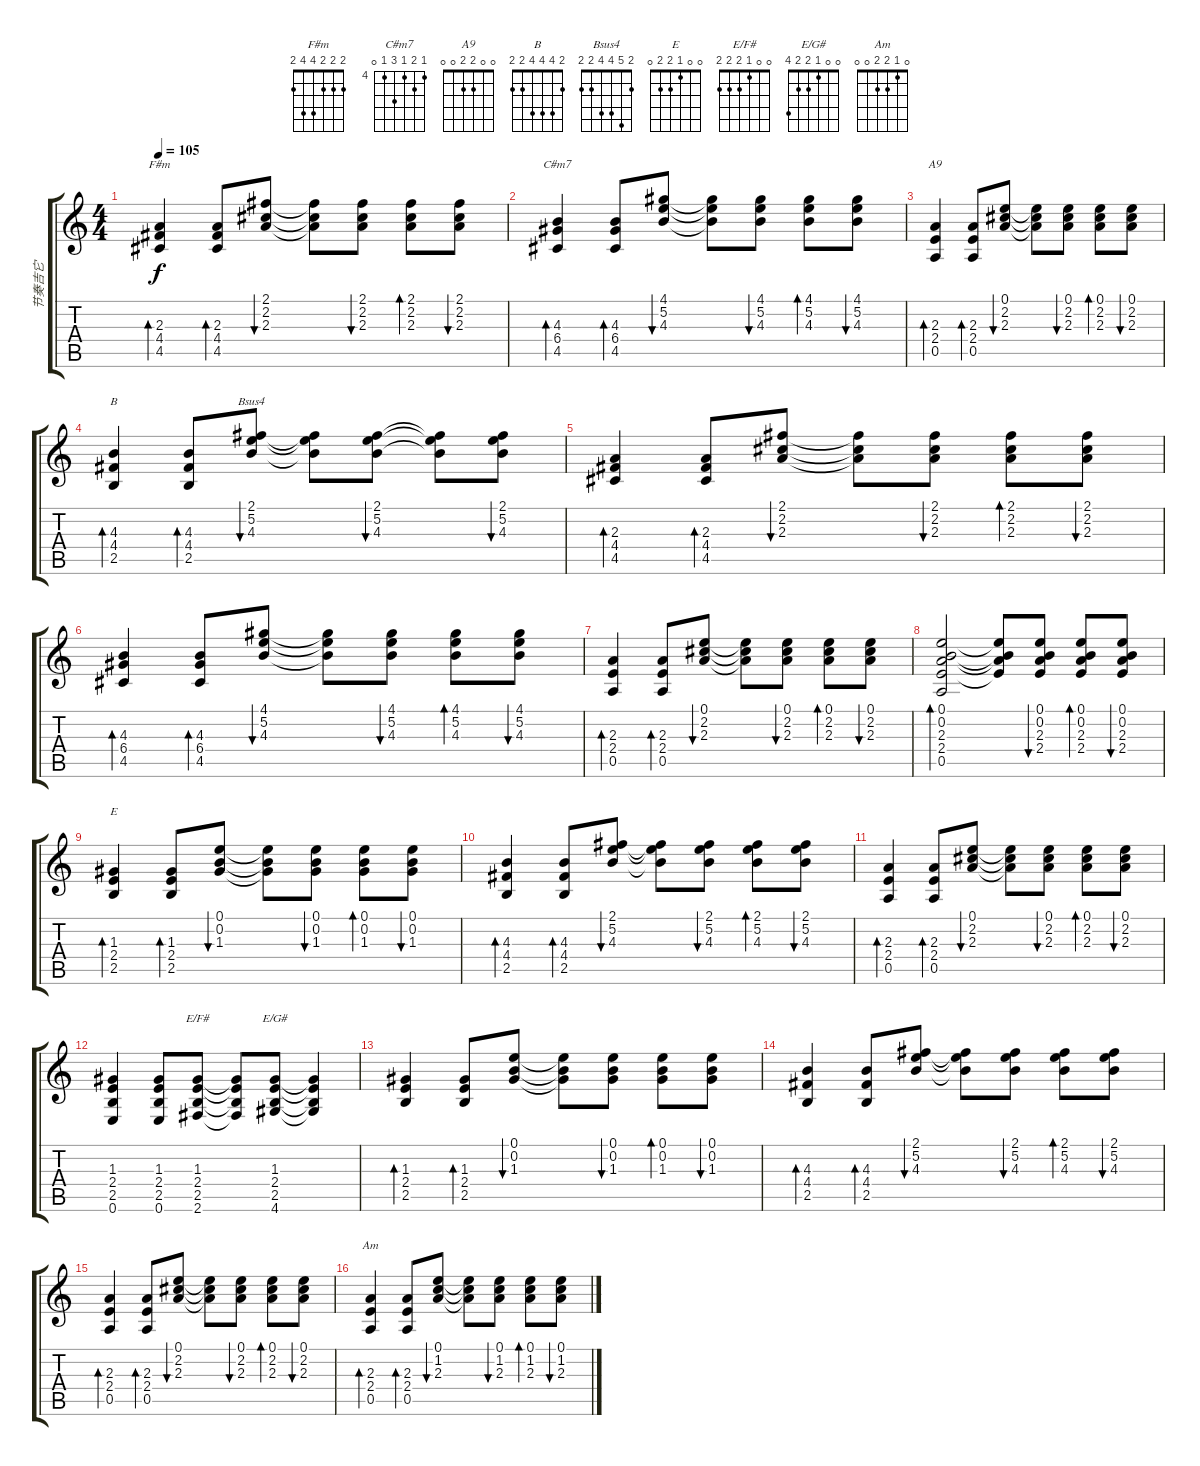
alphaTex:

\track ("节奏吉它" "节奏吉它") {instrument acousticguitarnylon}
\staff {score tabs}
\tuning (E4 B3 G3 D3 A2 E2) {hide}
\chord ("F#m" 2 2 2 4 4 2)
\chord ("C#m7" 4 5 4 6 4 0) {firstfret 4}
\chord ("A9" 0 0 2 2 0 0)
\chord ("B" 2 4 4 4 2 2)
\chord ("Bsus4" 2 5 4 4 2 2)
\chord ("E" 0 0 1 2 2 0)
\chord ("E/F#" 0 0 1 2 2 2)
\chord ("E/G#" 0 0 1 2 2 4)
\chord ("Am" 0 1 2 2 0 0)
\ts (4 4)
\tempo 105
\clef g2
\ks c
(2.3 4.4 4.5).4{bd 30 ch "F#m" dy f} (2.3 4.4 4.5).8{bd 30} (2.1 2.2 2.3).8{bu 30} (2.1{t} 2.2{t} 2.3{t}).8 (2.1 2.2 2.3).8{bu 30} (2.1 2.2 2.3).8{bd 30} (2.1 2.2 2.3).8{bu 30} |
(4.3 6.4 4.5).4{bd 30 ch "C#m7"} (4.3 6.4 4.5).8{bd 30} (4.1 5.2 4.3).8{bu 30} (4.1{t} 5.2{t} 4.3{t}).8 (4.1 5.2 4.3).8{bu 30} (4.1 5.2 4.3).8{bd 30} (4.1 5.2 4.3).8{bu 30} |
(2.3 2.4 0.5).4{bd 30 ch "A9"} (2.3 2.4 0.5).8{bd 30} (0.1 2.2 2.3).8{bu 30} (0.1{t} 2.2{t} 2.3{t}).8 (0.1 2.2 2.3).8{bu 30} (0.1 2.2 2.3).8{bd 30} (0.1 2.2 2.3).8{bu 30} |
(4.3 4.4 2.5).4{bd 30 ch "B"} (4.3 4.4 2.5).8{bd 30} (2.1 5.2 4.3).8{bu 30 ch "Bsus4"} (2.1{t} 5.2{t} 4.3{t}).8 (2.1 5.2 4.3).8{bu 30} (2.1{t} 5.2{t} 4.3{t}).8 (2.1 5.2 4.3).8{bu 30} |
(2.3 4.4 4.5).4{bd 30} (2.3 4.4 4.5).8{bd 30} (2.1 2.2 2.3).8{bu 30} (2.1{t} 2.2{t} 2.3{t}).8 (2.1 2.2 2.3).8{bu 30} (2.1 2.2 2.3).8{bd 30} (2.1 2.2 2.3).8{bu 30} |
(4.3 6.4 4.5).4{bd 30} (4.3 6.4 4.5).8{bd 30} (4.1 5.2 4.3).8{bu 30} (4.1{t} 5.2{t} 4.3{t}).8 (4.1 5.2 4.3).8{bu 30} (4.1 5.2 4.3).8{bd 30} (4.1 5.2 4.3).8{bu 30} |
(2.3 2.4 0.5).4{bd 30} (2.3 2.4 0.5).8{bd 30} (0.1 2.2 2.3).8{bu 30} (0.1{t} 2.2{t} 2.3{t}).8 (0.1 2.2 2.3).8{bu 30} (0.1 2.2 2.3).8{bd 30} (0.1 2.2 2.3).8{bu 30} |
(0.1 0.2 2.3 2.4 0.5).2{bd 480} (0.1{t} 0.2{t} 2.3{t} 2.4{t}).8 (0.1 0.2 2.3 2.4).8{bu 480} (0.1 0.2 2.3 2.4).8{bd 480} (0.1 0.2 2.3 2.4).8{bu 480} |
(1.3 2.4 2.5).4{bd 30 ch "E"} (1.3 2.4 2.5).8{bd 30} (0.1 0.2 1.3).8{bu 30} (0.1{t} 0.2{t} 1.3{t}).8 (0.1 0.2 1.3).8{bu 30} (0.1 0.2 1.3).8{bd 30} (0.1 0.2 1.3).8{bu 30} |
(4.3 4.4 2.5).4{bd 30} (4.3 4.4 2.5).8{bd 30} (2.1 5.2 4.3).8{bu 30} (2.1{t} 5.2{t} 4.3{t}).8 (2.1 5.2 4.3).8{bu 30} (2.1 5.2 4.3).8{bd 30} (2.1 5.2 4.3).8{bu 30} |
(2.3 2.4 0.5).4{bd 30} (2.3 2.4 0.5).8{bd 30} (0.1 2.2 2.3).8{bu 30} (0.1{t} 2.2{t} 2.3{t}).8 (0.1 2.2 2.3).8{bu 30} (0.1 2.2 2.3).8{bd 30} (0.1 2.2 2.3).8{bu 30} |
(1.3 2.4 2.5 0.6).4 (1.3 2.4 2.5 0.6).8 (1.3 2.4 2.5 2.6).8{ch "E/F#"} (1.3{t} 2.4{t} 2.5{t} 2.6{t}).8 (1.3 2.4 2.5 4.6).8{ch "E/G#"} (1.3{t} 2.4{t} 2.5{t} 4.6{t}).4 |
(1.3 2.4 2.5).4{bd 30} (1.3 2.4 2.5).8{bd 30} (0.1 0.2 1.3).8{bu 30} (0.1{t} 0.2{t} 1.3{t}).8 (0.1 0.2 1.3).8{bu 30} (0.1 0.2 1.3).8{bd 30} (0.1 0.2 1.3).8{bu 30} |
(4.3 4.4 2.5).4{bd 30} (4.3 4.4 2.5).8{bd 30} (2.1 5.2 4.3).8{bu 30} (2.1{t} 5.2{t} 4.3{t}).8 (2.1 5.2 4.3).8{bu 30} (2.1 5.2 4.3).8{bd 30} (2.1 5.2 4.3).8{bu 30} |
(2.3 2.4 0.5).4{bd 30} (2.3 2.4 0.5).8{bd 30} (0.1 2.2 2.3).8{bu 30} (0.1{t} 2.2{t} 2.3{t}).8 (0.1 2.2 2.3).8{bu 30} (0.1 2.2 2.3).8{bd 30} (0.1 2.2 2.3).8{bu 30} |
(2.3 2.4 0.5).4{bd 30 ch "Am"} (2.3 2.4 0.5).8{bd 30} (0.1 1.2 2.3).8{bu 30} (0.1{t} 1.2{t} 2.3{t}).8 (0.1 1.2 2.3).8{bu 30} (0.1 1.2 2.3).8{bd 30} (0.1 1.2 2.3).8{bu 30}
